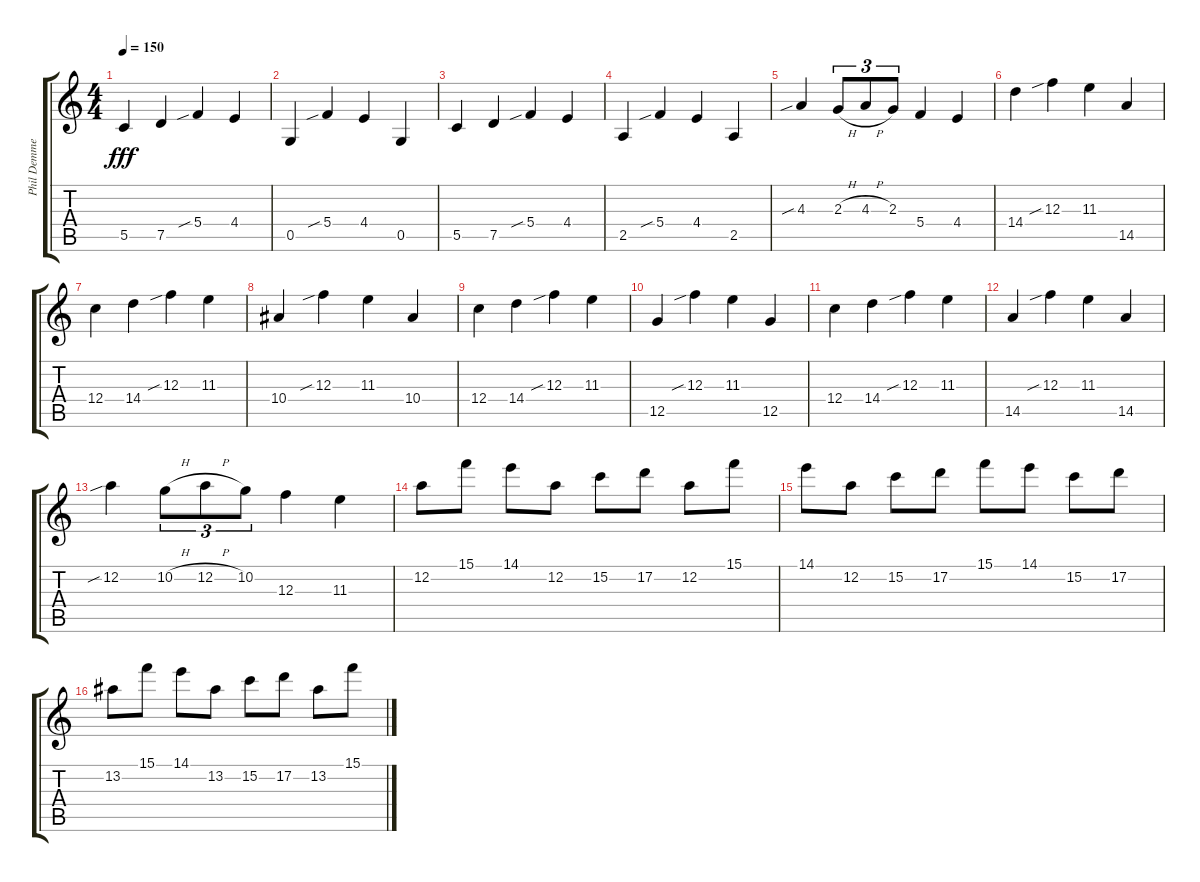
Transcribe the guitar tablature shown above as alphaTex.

\track ("Phil Demmel" "Phil Demme") {instrument distortionguitar}
\staff {score tabs}
\tuning (D4 A3 F3 C3 G2 C2) {hide}
\ts (4 4)
\tempo 150
\clef g2
\ks c
5.5.4{dy fff} 7.5.4 5.4{sib}.4 4.4.4 |
0.5.4 5.4{sib}.4 4.4.4 0.5.4 |
5.5.4 7.5.4 5.4{sib}.4 4.4.4 |
2.5.4 5.4{sib}.4 4.4.4 2.5.4 |
4.3{sib}.4 2.3{h}.8{tu (3 2)} 4.3{h}.8{tu (3 2)} 2.3.8{tu (3 2)} 5.4.4 4.4.4 |
14.4.4 12.3{sib}.4 11.3.4 14.5.4 |
12.4.4 14.4.4 12.3{sib}.4 11.3.4 |
10.4.4 12.3{sib}.4 11.3.4 10.4.4 |
12.4.4 14.4.4 12.3{sib}.4 11.3.4 |
12.5.4 12.3{sib}.4 11.3.4 12.5.4 |
12.4.4 14.4.4 12.3{sib}.4 11.3.4 |
14.5.4 12.3{sib}.4 11.3.4 14.5.4 |
12.2{sib}.4 10.2{h}.8{tu (3 2)} 12.2{h}.8{tu (3 2)} 10.2.8{tu (3 2)} 12.3.4 11.3.4 |
12.2.8 15.1.8 14.1.8 12.2.8 15.2.8 17.2.8 12.2.8 15.1.8 |
14.1.8 12.2.8 15.2.8 17.2.8 15.1.8 14.1.8 15.2.8 17.2.8 |
13.2.8 15.1.8 14.1.8 13.2.8 15.2.8 17.2.8 13.2.8 15.1.8
